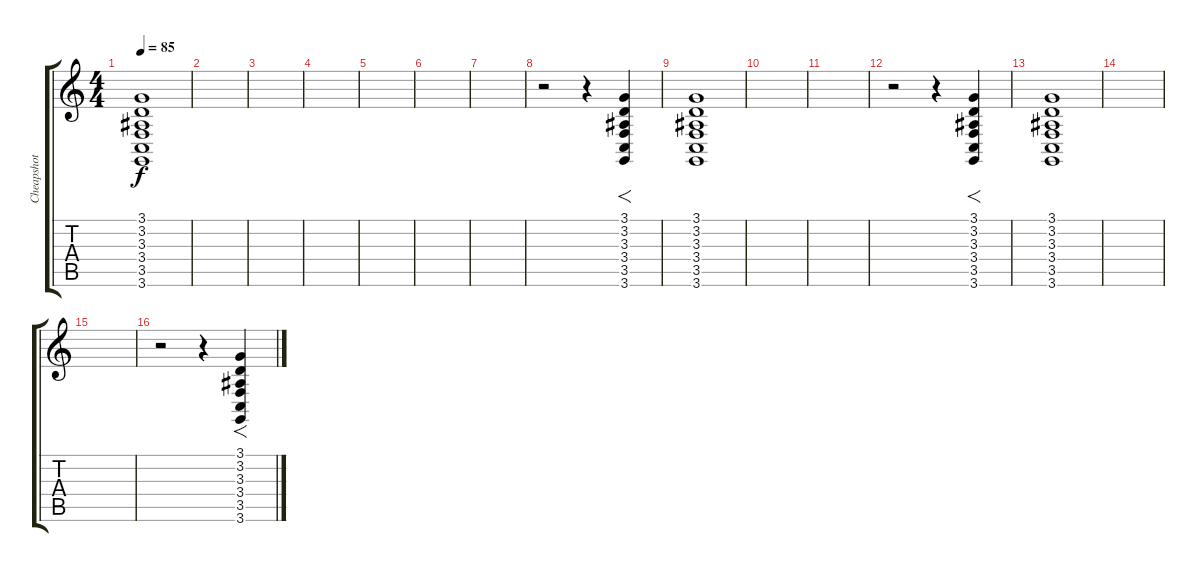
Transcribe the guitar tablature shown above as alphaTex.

\track ("Cheapshot - Effects 2" "Cheapshot ") {instrument gunshot}
\staff {score tabs}
\tuning (E4 B3 G3 D3 A2 E2) {hide}
\ts (4 4)
\tempo 85
\clef g2
\ks c
(3.1 3.2 3.3 3.4 3.5 3.6).1{dy f} |
|
|
|
|
|
|
r.2 r.4 (3.1 3.2 3.3 3.4 3.5 3.6).4{f} |
(3.1 3.2 3.3 3.4 3.5 3.6).1 |
|
|
r.2 r.4 (3.1 3.2 3.3 3.4 3.5 3.6).4{f} |
(3.1 3.2 3.3 3.4 3.5 3.6).1 |
|
|
r.2 r.4 (3.1 3.2 3.3 3.4 3.5 3.6).4{f}
